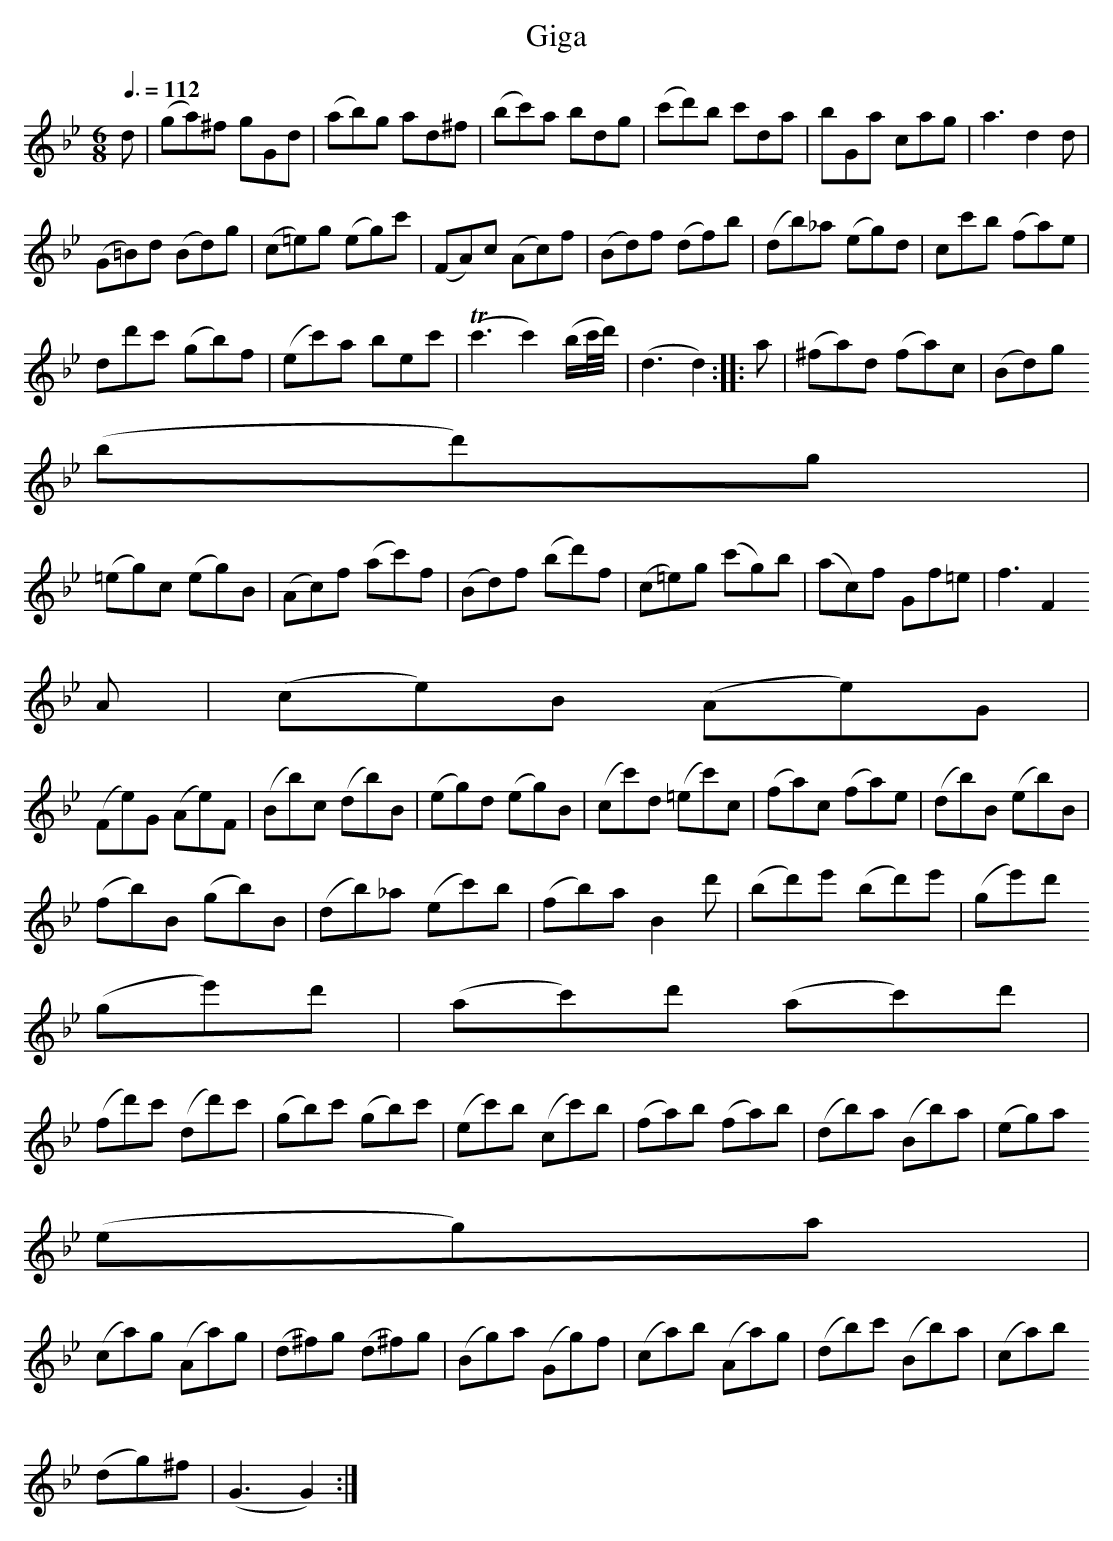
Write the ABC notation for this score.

X:1
T:Giga
M:6/8
L:1/8
Q:3/8=112
K:Gminor
d|(ga)^f gGd|(ab)g ad^f|(bc')a bdg|(c'd')b c'da|bGa cag|a3 d2 d|
(G=B)d (Bd)g|(c=e)g (eg)c'|(FA)c (Ac)f|(Bd)f (df)b|(db)_a (eg)d|cc'b (fa)e|
dd'c' (gb)f|(ec')a bec'|(Tc'3c'2) (b/2c'/4d'/4)|(d3d2)::a|(^fa)d (fa)c|(Bd)g
(bd')g|
(=eg)c (eg)B|(Ac)f (ac')f|(Bd)f (bd')f|(c=e)g (c'g)b|(ac)f Gf=e|f3 F2
A|(ce)B (Ae)G|
(Fe)G (Ae)F|(Bb)c (db)B|(eg)d (eg)B|(cc')d (=ec')c|(fa)c (fa)e|(db)B (eb)B|
(fb)B (gb)B|(db)_a (ec')b|(fb)a B2 d'|(bd')e' (bd')e'|(ge')d'
(ge')d'|(ac')d' (ac')d'|
(fd')c' (dd')c'|(gb)c' (gb)c'|(ec')b (cc')b|(fa)b (fa)b|(db)a (Bb)a|(eg)a
(eg)a|
(ca)g (Aa)g|(d^f)g (d^f)g|(Bg)a (Gg)f|(ca)b (Aa)g|(db)c' (Bb)a|(ca)b
(dg)^f|(G3G2):|
